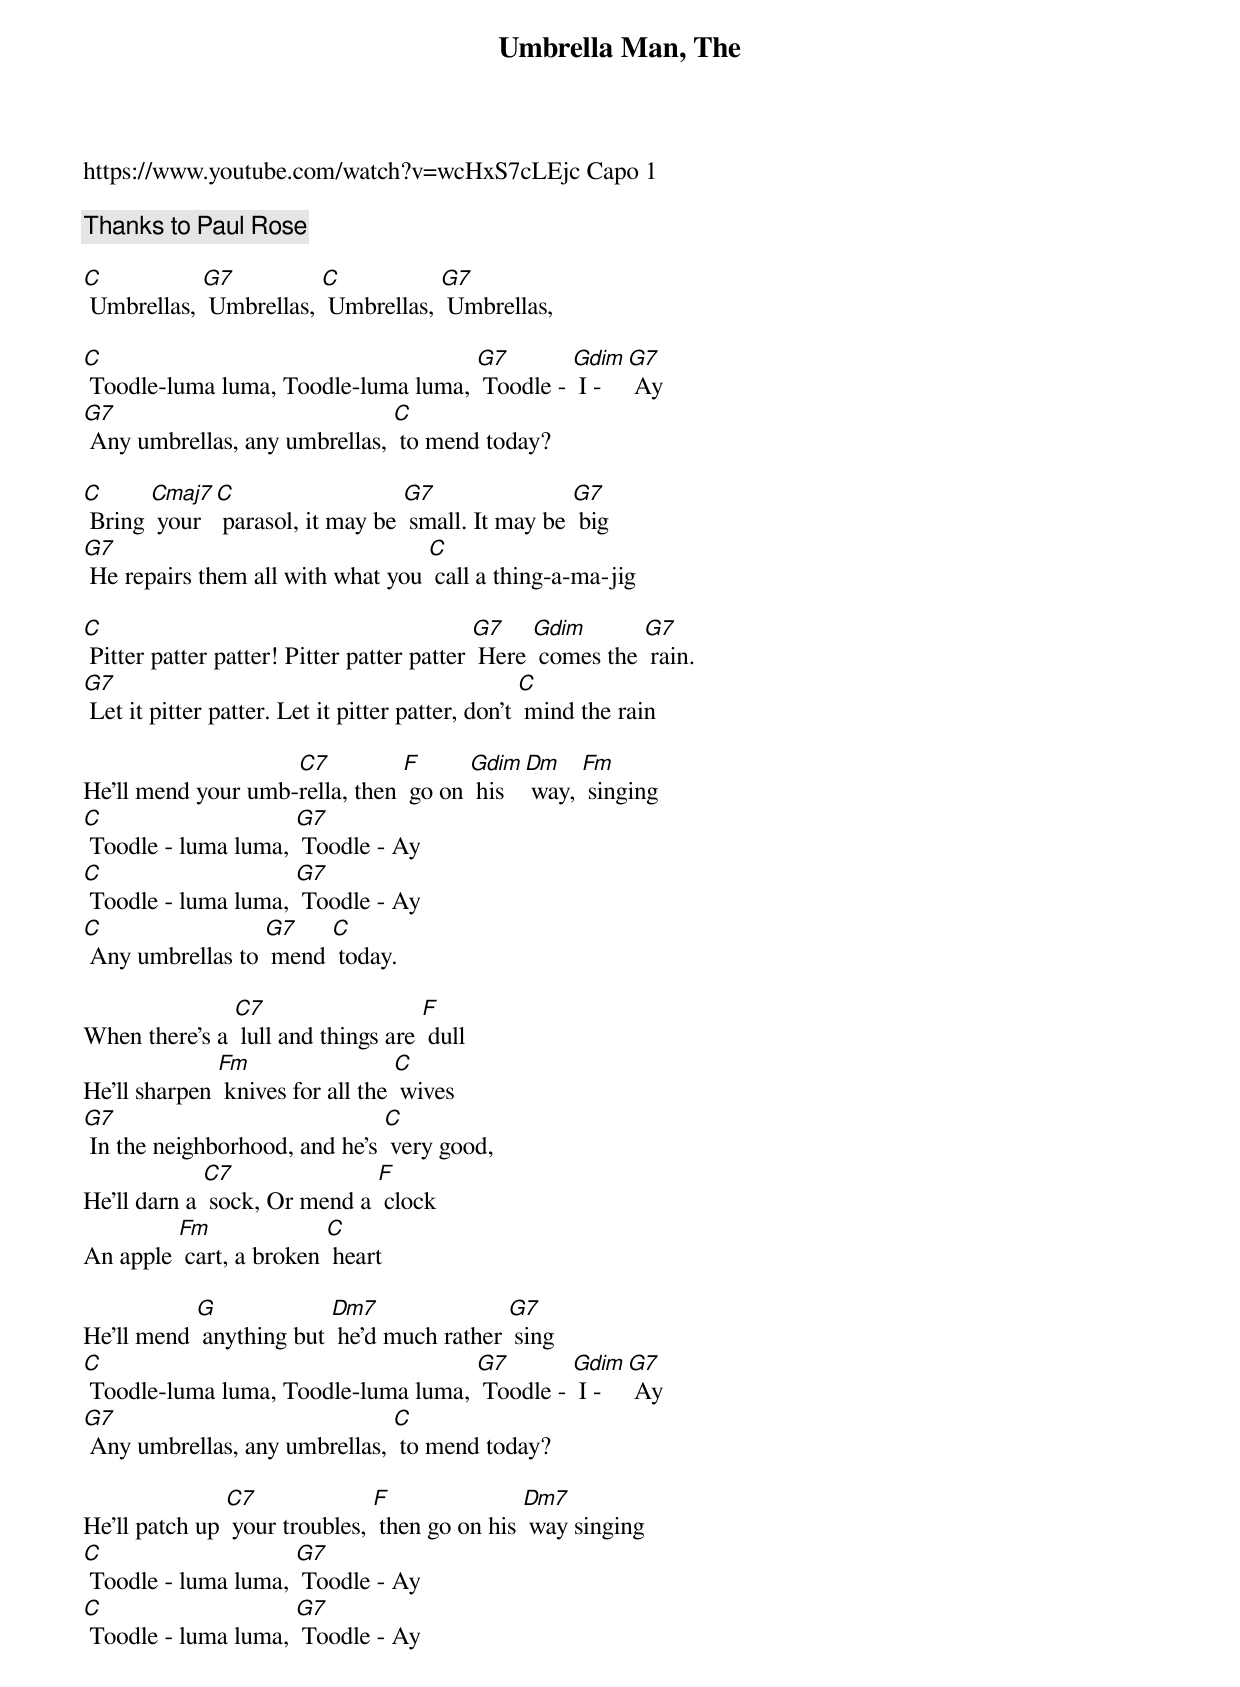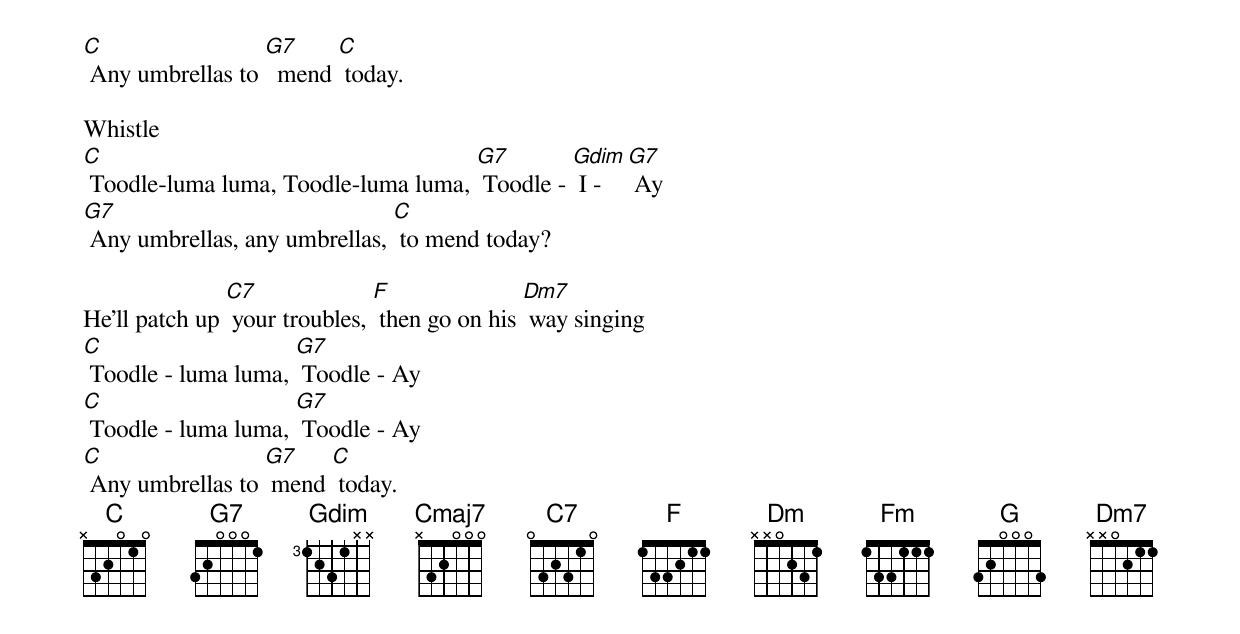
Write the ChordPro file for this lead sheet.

{title: Umbrella Man, The}
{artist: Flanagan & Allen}
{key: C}
https://www.youtube.com/watch?v=wcHxS7cLEjc Capo 1

{c: Thanks to Paul Rose }

[C] Umbrellas, [G7] Umbrellas, [C] Umbrellas, [G7] Umbrellas,

[C] Toodle-luma luma, Toodle-luma luma, [G7] Toodle - [Gdim] I - [G7] Ay
[G7] Any umbrellas, any umbrellas, [C] to mend today?

[C] Bring [Cmaj7] your [C] parasol, it may be [G7] small. It may be [G7] big
[G7] He repairs them all with what you [C] call a thing-a-ma-jig

[C] Pitter patter patter! Pitter patter patter [G7] Here [Gdim] comes the [G7] rain.
[G7] Let it pitter patter. Let it pitter patter, don't [C] mind the rain

He'll mend your umb-[C7]rella, then [F] go on [Gdim] his [Dm] way, [Fm] singing
[C] Toodle - luma luma, [G7] Toodle - Ay
[C] Toodle - luma luma, [G7] Toodle - Ay
[C] Any umbrellas to [G7] mend [C] today.

When there's a [C7] lull and things are [F] dull
He'll sharpen [Fm] knives for all the [C] wives
[G7] In the neighborhood, and he's [C] very good,
He'll darn a [C7] sock, Or mend a [F] clock
An apple [Fm] cart, a broken [C] heart

He'll mend [G] anything but [Dm7] he'd much rather [G7] sing
[C] Toodle-luma luma, Toodle-luma luma, [G7] Toodle - [Gdim] I - [G7] Ay
[G7] Any umbrellas, any umbrellas, [C] to mend today?

He'll patch up [C7] your troubles, [F] then go on his [Dm7] way singing
[C] Toodle - luma luma, [G7] Toodle - Ay
[C] Toodle - luma luma, [G7] Toodle - Ay
[C] Any umbrellas to [G7]  mend [C] today.

Whistle
[C] Toodle-luma luma, Toodle-luma luma, [G7] Toodle - [Gdim] I - [G7] Ay
[G7] Any umbrellas, any umbrellas, [C] to mend today?

He'll patch up [C7] your troubles, [F] then go on his [Dm7] way singing
[C] Toodle - luma luma, [G7] Toodle - Ay
[C] Toodle - luma luma, [G7] Toodle - Ay
[C] Any umbrellas to [G7] mend [C] today.
